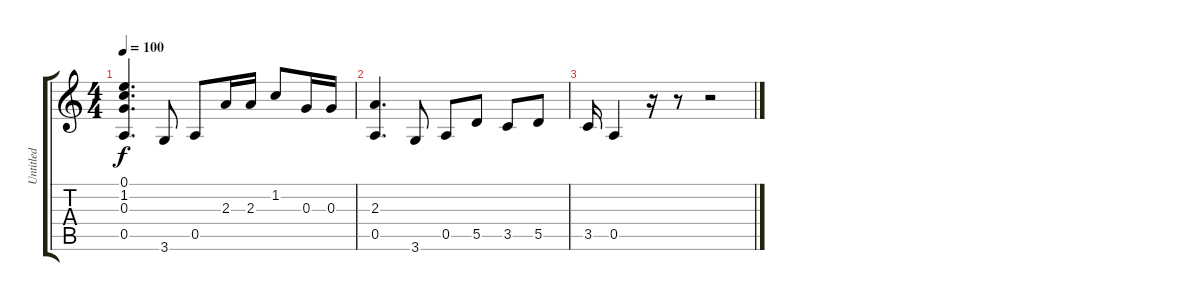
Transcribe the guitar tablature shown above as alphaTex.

\track ("Untitled" "Untitled") {instrument acousticguitarnylon}
\staff {score tabs}
\tuning (E4 B3 G3 D3 A2 E2) {hide}
\ts (4 4)
\tempo 100
\clef g2
\ks c
(0.1{t} 1.2{t} 0.3{t} 0.5).4{d dy f} 3.6.8 0.5.8 2.3.16 2.3.16 1.2.8 0.3.16 0.3.16 |
(2.3 0.5).4{d} 3.6.8 0.5.8 5.5.8 3.5.8 5.5.8 |
3.5.16 0.5.4 r.16 r.8 r.2
